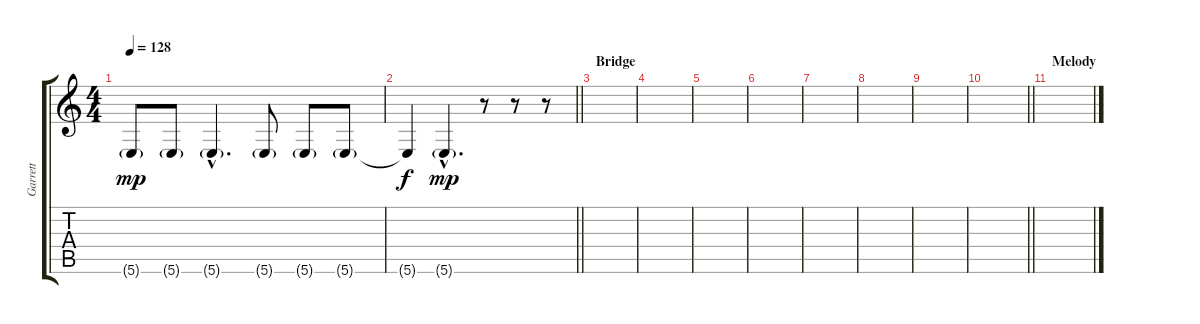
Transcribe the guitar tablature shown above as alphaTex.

\track ("Garrett" "Garrett") {instrument distortionguitar}
\staff {score tabs}
\tuning (Eb4 B3 Gb3 B2 Gb2 B1) {hide}
\ts (4 4)
\tempo 128
\clef g2
\ks c
5.6{g}.8{dy mp} 5.6{g}.8 5.6{g hac}.4{d} 5.6{g}.8 5.6{g}.8 5.6{g}.8 |
\barLineRight lightlight
5.6{t}.4{dy f} 5.6{g hac}.4{d dy mp} r.8 r.8 r.8 |
\section ("" "Bridge")
|
|
|
|
|
|
|
\barLineRight lightlight
|
\section ("" "Melody")
